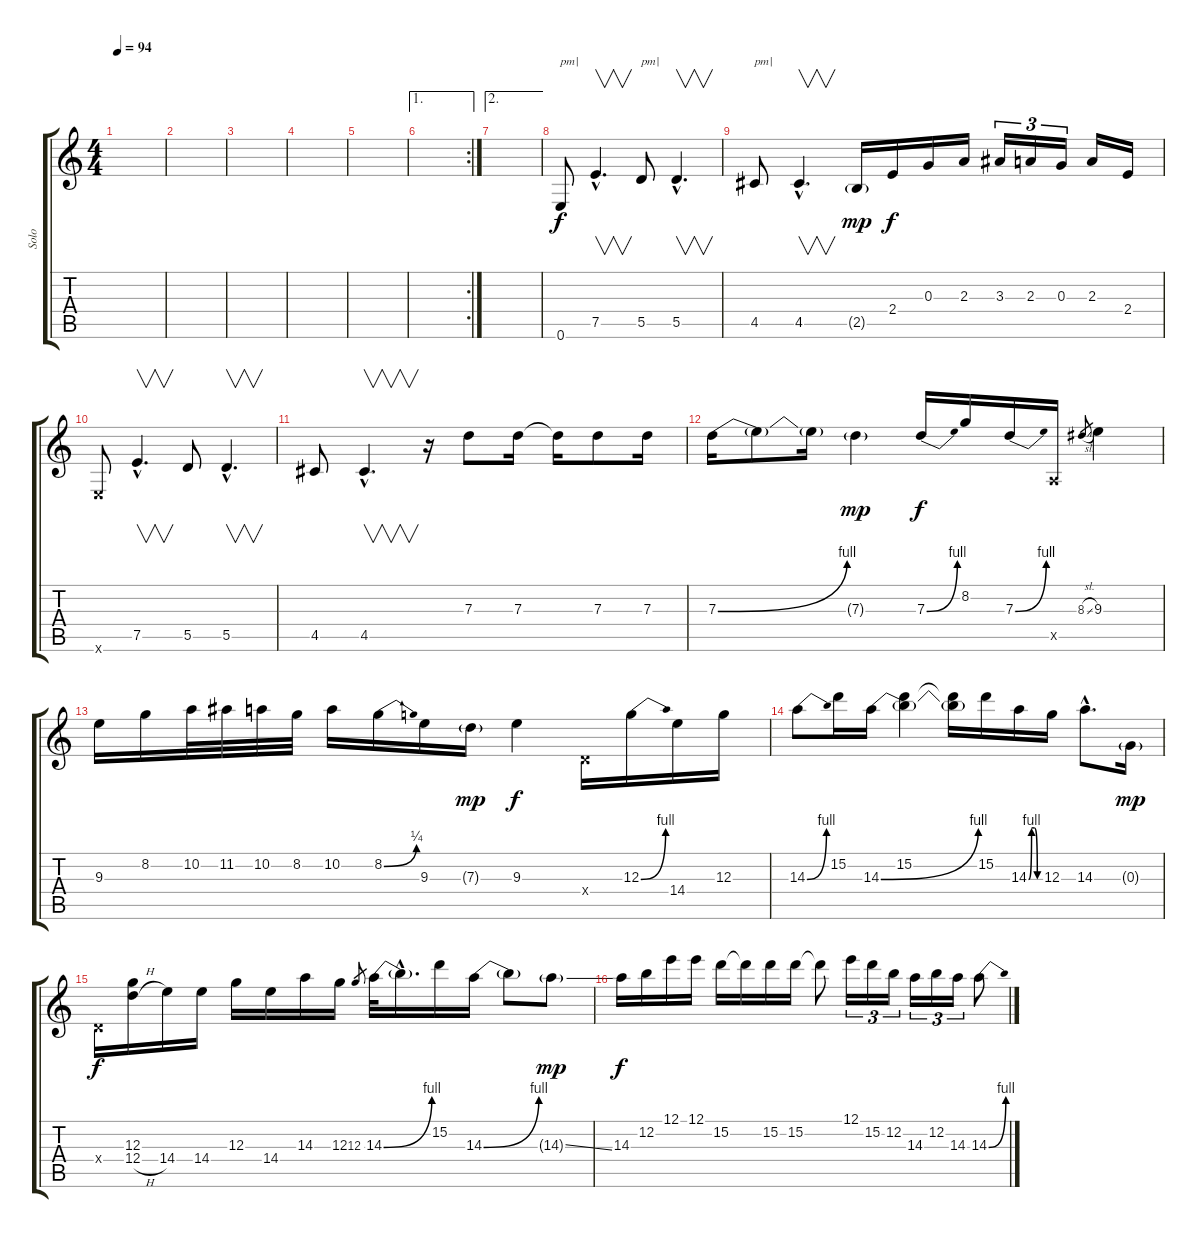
\track ("Solo" "Solo") {instrument overdrivenguitar}
\staff {score tabs}
\tuning (E4 B3 G3 D3 A2 E2) {hide}
\ts (4 4)
\tempo 94
\clef g2
\ks c
|
|
|
|
|
\ae 1
\rc 2
|
\ae 2
|
0.6.8{txt "pm|"} 7.5{hac}.4{v d} 5.5.8{txt "pm|"} 5.5{hac}.4{v d} |
4.5.8{txt "pm|"} 4.5{hac}.4{v d} 2.5{g}.16{dy mp} 2.4.16{dy f} 0.3.16 2.3.16 3.3.16{tu (3 2)} 2.3.16{tu (3 2)} 0.3.16{tu (3 2)} 2.3.16 2.4.16 |
0.6{x}.8 7.5{hac}.4{v d} 5.5.8 5.5{hac}.4{v d} |
4.5.8 4.5{hac}.4{v d} r.16 7.3.8 7.3.16 7.3{t}.16 7.3.8 7.3.16 |
7.3{be (bend 0 0 60 4)}.16 7.3{t}.8 7.3{t}.16 7.3{g}.4{dy mp} 7.3{be (bend 0 0 60 4)}.16{dy f} 8.2.16 7.3{be (bend 0 0 60 4)}.16 0.5{x}.16 8.3{sl}.8{gr} 9.3.4 |
9.3.16 8.2.16 10.2.32 11.2.32 10.2.32 8.2.32 10.2.16 8.2{be (bend 0 0 60 1)}.16 9.3.16 7.3{g}.16{dy mp} 9.3.4{dy f} 0.4{x}.16 12.3{be (bend 0 0 60 4)}.16 14.4.16 12.3.16 |
14.3{be (bend 0 0 60 4)}.8 15.2.16 14.3{be (bend 0 0 60 4)}.16 (15.2 14.3{t}).4 (15.2{t} 14.3{t}).16 15.2.16 14.3{be (custom 0 0 15 4 30 4 45 0 60 0)}.16 12.3.16 14.3{hac}.8{d} 0.3{g}.16{dy mp} |
0.4{x}.16{dy f} (12.3 12.4{h}).16 14.4.16 14.4.16 12.3.16 14.4.16 14.3.16 12.3.16 12.3.8{gr} 14.3{be (bend 0 0 60 4)}.32 14.3{hac t}.16{d} 15.2.16 14.3{be (bend 0 0 60 4)}.16 14.3{t}.8 14.3{ss g}.8{dy mp} |
14.3.16{dy f} 12.2.16 12.1.16 12.1.16 15.2.16 15.2{t}.16 15.2.16 15.2.16 15.2{t}.8 12.1.16{tu (3 2)} 15.2.16{tu (3 2)} 12.2.16{tu (3 2)} 14.3.16{tu (3 2)} 12.2.16{tu (3 2)} 14.3.16{tu (3 2)} 14.3{be (bend 0 0 60 4)}.8
